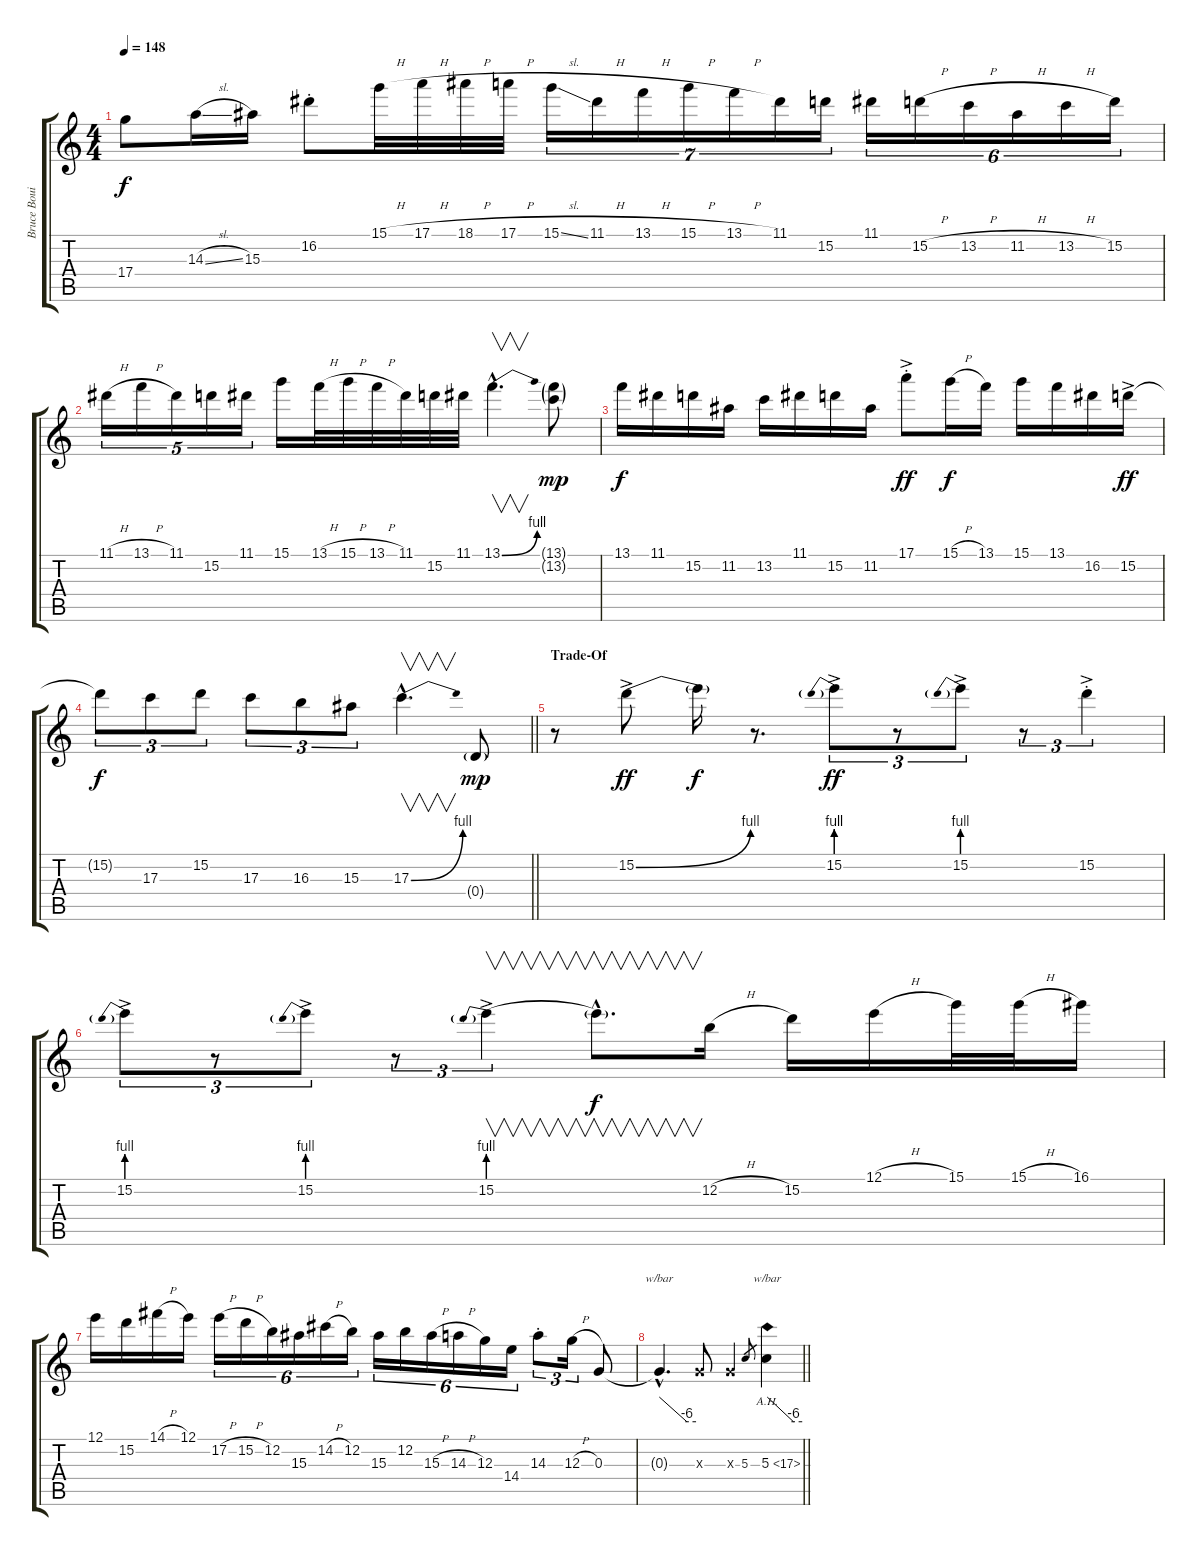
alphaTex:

\track ("Bruce Bouillet" "Bruce Boui") {instrument distortionguitar}
\staff {score tabs}
\tuning (E4 B3 G3 D3 A2 E2) {hide}
\ts (4 4)
\tempo 148
\clef g2
\ks c
17.4.8{dy f} 14.3{sl}.16 15.3.16 16.2{st}.8 15.1{h}.32 17.1{h}.32 18.1{h}.32 17.1{h}.32 15.1{sl}.16{tu (7 4)} 11.1{h}.16{tu (7 4)} 13.1{h}.16{tu (7 4)} 15.1{h}.16{tu (7 4)} 13.1{h}.16{tu (7 4)} 11.1.16{tu (7 4)} 15.2.16{tu (7 4)} 11.1.16{tu (6 4)} 15.2{h}.16{tu (6 4)} 13.2{h}.16{tu (6 4)} 11.2{h}.16{tu (6 4)} 13.2{h}.16{tu (6 4)} 15.2.16{tu (6 4)} |
11.1{h}.16{tu (5 4)} 13.1{h}.16{tu (5 4)} 11.1.16{tu (5 4)} 15.2.16{tu (5 4)} 11.1.16{tu (5 4)} 15.1.16 13.1{h}.32 15.1{h}.32 13.1{h}.32 11.1.32 15.2.32 11.1.32 13.1{be (bend 0 0 60 4) hac}.4{v d} (13.1{g} 13.2{g}).8{dy mp} |
13.1.16{dy f} 11.1.16 15.2.16 11.2.16 13.2.16 11.1.16 15.2.16 11.2.16 17.1{ac st}.8{dy ff} 15.1{h}.16{dy f} 13.1.16 15.1.16 13.1.16 16.2.16 15.2{ac}.16{dy ff} |
\barLineRight lightlight
15.2{t}.8{tu (3 2) dy f} 17.3.8{tu (3 2)} 15.2.8{tu (3 2)} 17.3.8{tu (3 2)} 16.3.8{tu (3 2)} 15.3.8{tu (3 2)} 17.3{be (bend 0 0 60 4) hac}.4{v d} 0.4{g}.8{dy mp} |
\section ("" "Trade-Of ")
r.8 15.2{be (bend 0 0 60 4) ac}.8{dy ff} 15.2{t}.16{dy f} r.8{d} 15.2{be (prebend 0 4 60 4) ac}.8{tu (3 2) dy ff} r.8{tu (3 2)} 15.2{be (prebend 0 4 60 4) ac}.8{tu (3 2)} r.8{tu (3 2)} 15.2{ac st}.4{tu (3 2)} |
15.2{be (prebend 0 4 60 4) ac}.8{tu (3 2)} r.8{tu (3 2)} 15.2{be (prebend 0 4 60 4) ac}.8{tu (3 2)} r.8{tu (3 2)} 15.2{be (prebend 0 4 60 4) ac}.4{v tu (3 2)} 15.2{hac t}.8{v d dy f} 12.2{h}.16 15.2.16 12.1{h}.16 15.1.32 15.1{h}.32 16.1.16 |
12.1.16 15.2.16 14.1{h}.16 12.1.16 17.2{h}.16{tu (6 4)} 15.2{h}.16{tu (6 4)} 12.2.16{tu (6 4)} 15.3.16{tu (6 4)} 14.2{h}.16{tu (6 4)} 12.2.16{tu (6 4)} 15.3.16{tu (6 4)} 12.2.16{tu (6 4)} 15.3{h}.16{tu (6 4)} 14.3{h}.16{tu (6 4)} 12.3.16{tu (6 4)} 14.4.16{tu (6 4)} 14.3{st}.8{tu (3 2)} 12.3{h}.16{tu (3 2)} 0.3.8 |
\barLineRight lightlight
0.3{hac t}.4{d tbe (custom default 0 0 45 -24 60 -24)} 0.3{x}.8 0.3{x}.4 5.3.8{gr} 5.3{ah 12}.4{tbe (custom default 0 0 45 -24 60 -24)}
